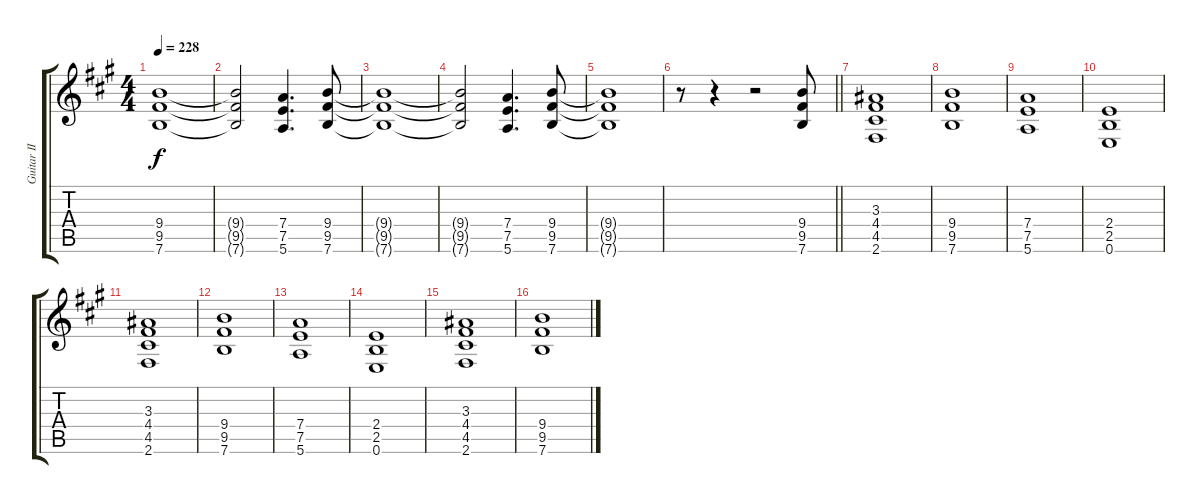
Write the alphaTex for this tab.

\track ("Guitar II" "Guitar II") {mute instrument distortionguitar}
\staff {score tabs}
\tuning (E4 B3 G3 D3 A2 E2) {hide}
\ts (4 4)
\tempo 228
\clef g2
\ks a
(9.4{t} 9.5{t} 7.6{t}).1{dy f} |
(9.4{t} 9.5{t} 7.6{t}).2 (7.4 7.5 5.6).4{d} (9.4 9.5 7.6).8 |
(9.4{t} 9.5{t} 7.6{t}).1 |
(9.4{t} 9.5{t} 7.6{t}).2 (7.4 7.5 5.6).4{d} (9.4 9.5 7.6).8 |
(9.4{t} 9.5{t} 7.6{t}).1 |
\barLineRight lightlight
r.8 r.4 r.2 (9.4 9.5 7.6).8 |
(3.3 4.4 4.5 2.6).1 |
(9.4 9.5 7.6).1 |
(7.4 7.5 5.6).1 |
(2.4 2.5 0.6).1 |
(3.3 4.4 4.5 2.6).1 |
(9.4 9.5 7.6).1 |
(7.4 7.5 5.6).1 |
(2.4 2.5 0.6).1 |
(3.3 4.4 4.5 2.6).1 |
(9.4 9.5 7.6).1
